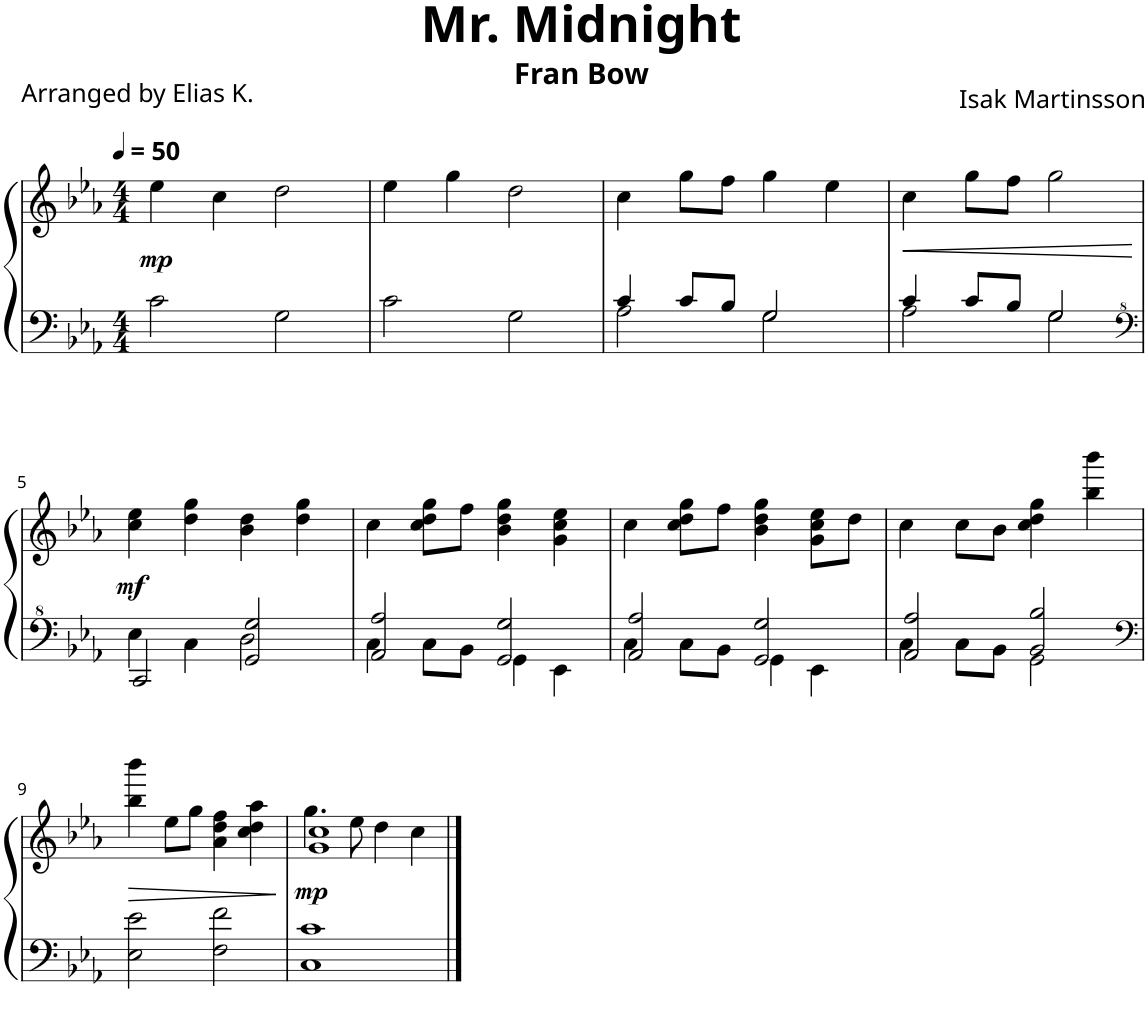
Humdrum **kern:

**kern	**kern	**dynam
*part1	*part1	*part1
*staff2	*staff1	*staff1/2
*I"Klavier	*	*
*I'Klav.	*	*
*clefF4	*clefG2	*
*k[b-e-a-]	*k[b-e-a-]	*
*M4/4	*M4/4	*
*MM50	*MM50	*
=1	=1	=1
!	!	!LO:DY:b
2c\	4ee-\	mp
.	4cc\	.
2G\	2dd\	.
=2	=2	=2
2c\	4ee-\	.
.	4gg\	.
2G\	2dd\	.
=3	=3	=3
*^	*	*
4c/	2A-\	4cc\	.
8c/L	.	8gg\L	.
8B-/J	.	8ff\J	.
2G/	2G\	4gg\	.
.	.	4ee-\	.
=4	=4	=4	=4
!	!	!	!LO:HP:b
4c/	2A-\	4cc\	<
8c/L	.	8gg\L	.
8B-/J	.	8ff\J	.
2G/	2G\	2gg\	.
*v	*v	*	*
.	.	[
!!LO:LB:g=z
=5	=5	=5
*clefF^4	*	*
*^	*	*
!	!	!	!LO:DY:b
2C/	4e-\	4cc\ 4ee-\	mf
.	4c\	4dd\ 4gg\	.
2G/ 2g/	2d\	4b-\ 4dd\	.
.	.	4dd\ 4gg\	.
=6	=6	=6	=6
2A-/ 2a-/	4c\	4cc\	.
.	8c\L	8cc\ 8dd\ 8gg\L	.
.	8B-\J	8ff\J	.
2G/ 2g/	4G\	4b-\ 4dd\ 4gg\	.
.	4E-\	4g\ 4cc\ 4ee-\	.
=7	=7	=7	=7
2A-/ 2a-/	4c\	4cc\	.
.	8c\L	8cc\ 8dd\ 8gg\L	.
.	8B-\J	8ff\J	.
2G/ 2g/	4G\	4b-\ 4dd\ 4gg\	.
.	4E-\	8g\ 8cc\ 8ee-\L	.
.	.	8dd\J	.
=8	=8	=8	=8
2A-/ 2a-/	4c\	4cc\	.
.	8c\L	8cc\L	.
.	8B-\J	8b-\J	.
2B-/ 2b-/	2G\	4cc\ 4dd\ 4gg\	.
.	.	4bb-\ 4bbb-\	.
*v	*v	*	*
!!LO:LB:g=z
=9	=9	=9
*clefF4	*	*
!	!	!LO:HP:b
2E-\ 2e-\	4bb-\ 4bbb-\	>
.	8ee-\L	.
.	8gg\J	.
2F\ 2f\	4a-\ 4dd\ 4ff\	.
.	4cc\ 4dd\ 4aa-\	.
.	.	]
=10	=10	=10
*	*^	*
!	!	!	!LO:DY:b
1C 1c	1g 1cc	4.gg\	mp
.	.	8ee-\	.
.	.	4dd\	.
.	.	4cc\	.
*	*v	*v	*
==	==	==
*-	*-	*-
